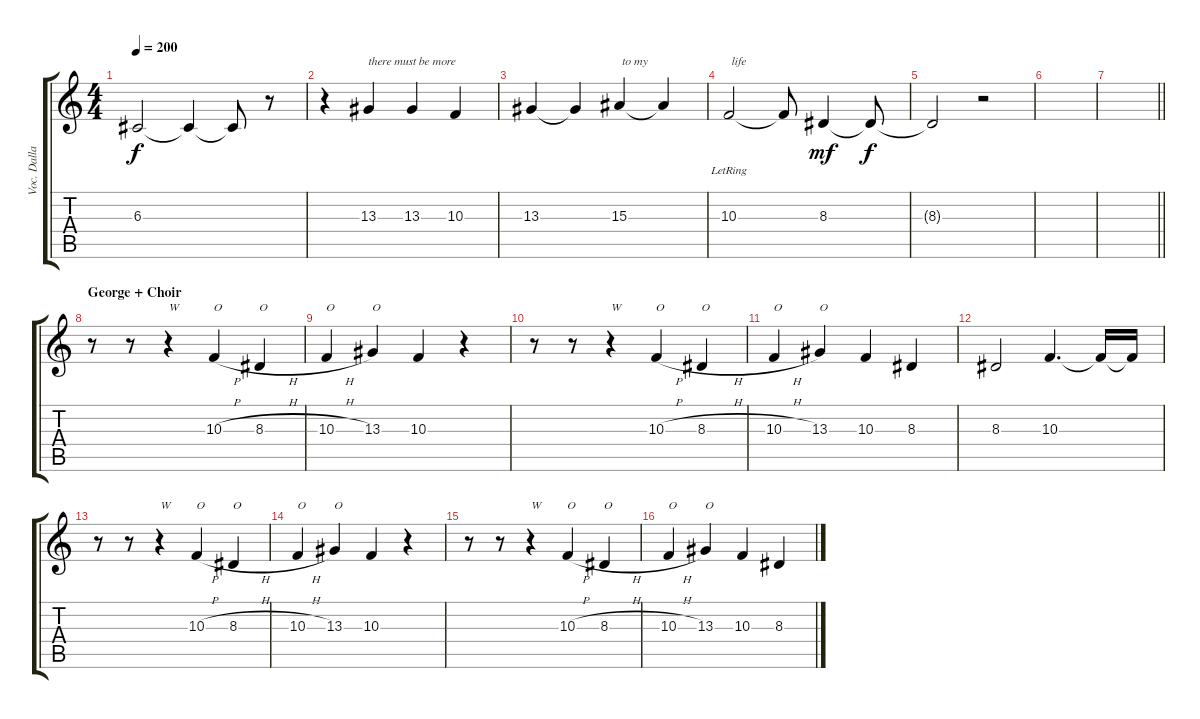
\track ("Voc. Dallas,  Wade" "Voc. Dalla") {instrument oboe}
\staff {score tabs}
\tuning (E4 B3 G3 D3 A2 D2) {hide}
\ts (4 4)
\tempo 200
\clef g2
\ks c
6.3{t}.2{dy f} 6.3{t}.4 6.3{t}.8 r.8 |
r.4 13.3.4{txt "there must be more"} 13.3.4 10.3.4 |
13.3.4 13.3{t}.4 15.3.4{txt " to my"} 15.3{t}.4 |
10.3{lr}.2{txt " life"} 10.3{t}.8 8.3.4{dy mf} 8.3{t}.8{dy f} |
8.3{t}.2 r.2 |
|
\barLineRight lightlight
|
\section ("" "George + Choir")
r.8{instrument pad4choir} r.8 r.4{txt "W"} 10.3{h}.4{txt "O"} 8.3{h}.4{txt "O"} |
10.3{h}.4{txt "O "} 13.3.4{txt "O"} 10.3.4 r.4 |
r.8{instrument pad4choir} r.8 r.4{txt "W"} 10.3{h}.4{txt "O"} 8.3{h}.4{txt "O"} |
10.3{h}.4{txt "O "} 13.3.4{txt "O"} 10.3.4 8.3.4 |
8.3.2 10.3.4{d} 10.3{t}.16 10.3{t}.16 |
r.8{instrument pad4choir} r.8 r.4{txt "W"} 10.3{h}.4{txt "O"} 8.3{h}.4{txt "O"} |
10.3{h}.4{txt "O "} 13.3.4{txt "O"} 10.3.4 r.4 |
r.8{instrument pad4choir} r.8 r.4{txt "W"} 10.3{h}.4{txt "O"} 8.3{h}.4{txt "O"} |
10.3{h}.4{txt "O "} 13.3.4{txt "O"} 10.3.4 8.3.4
